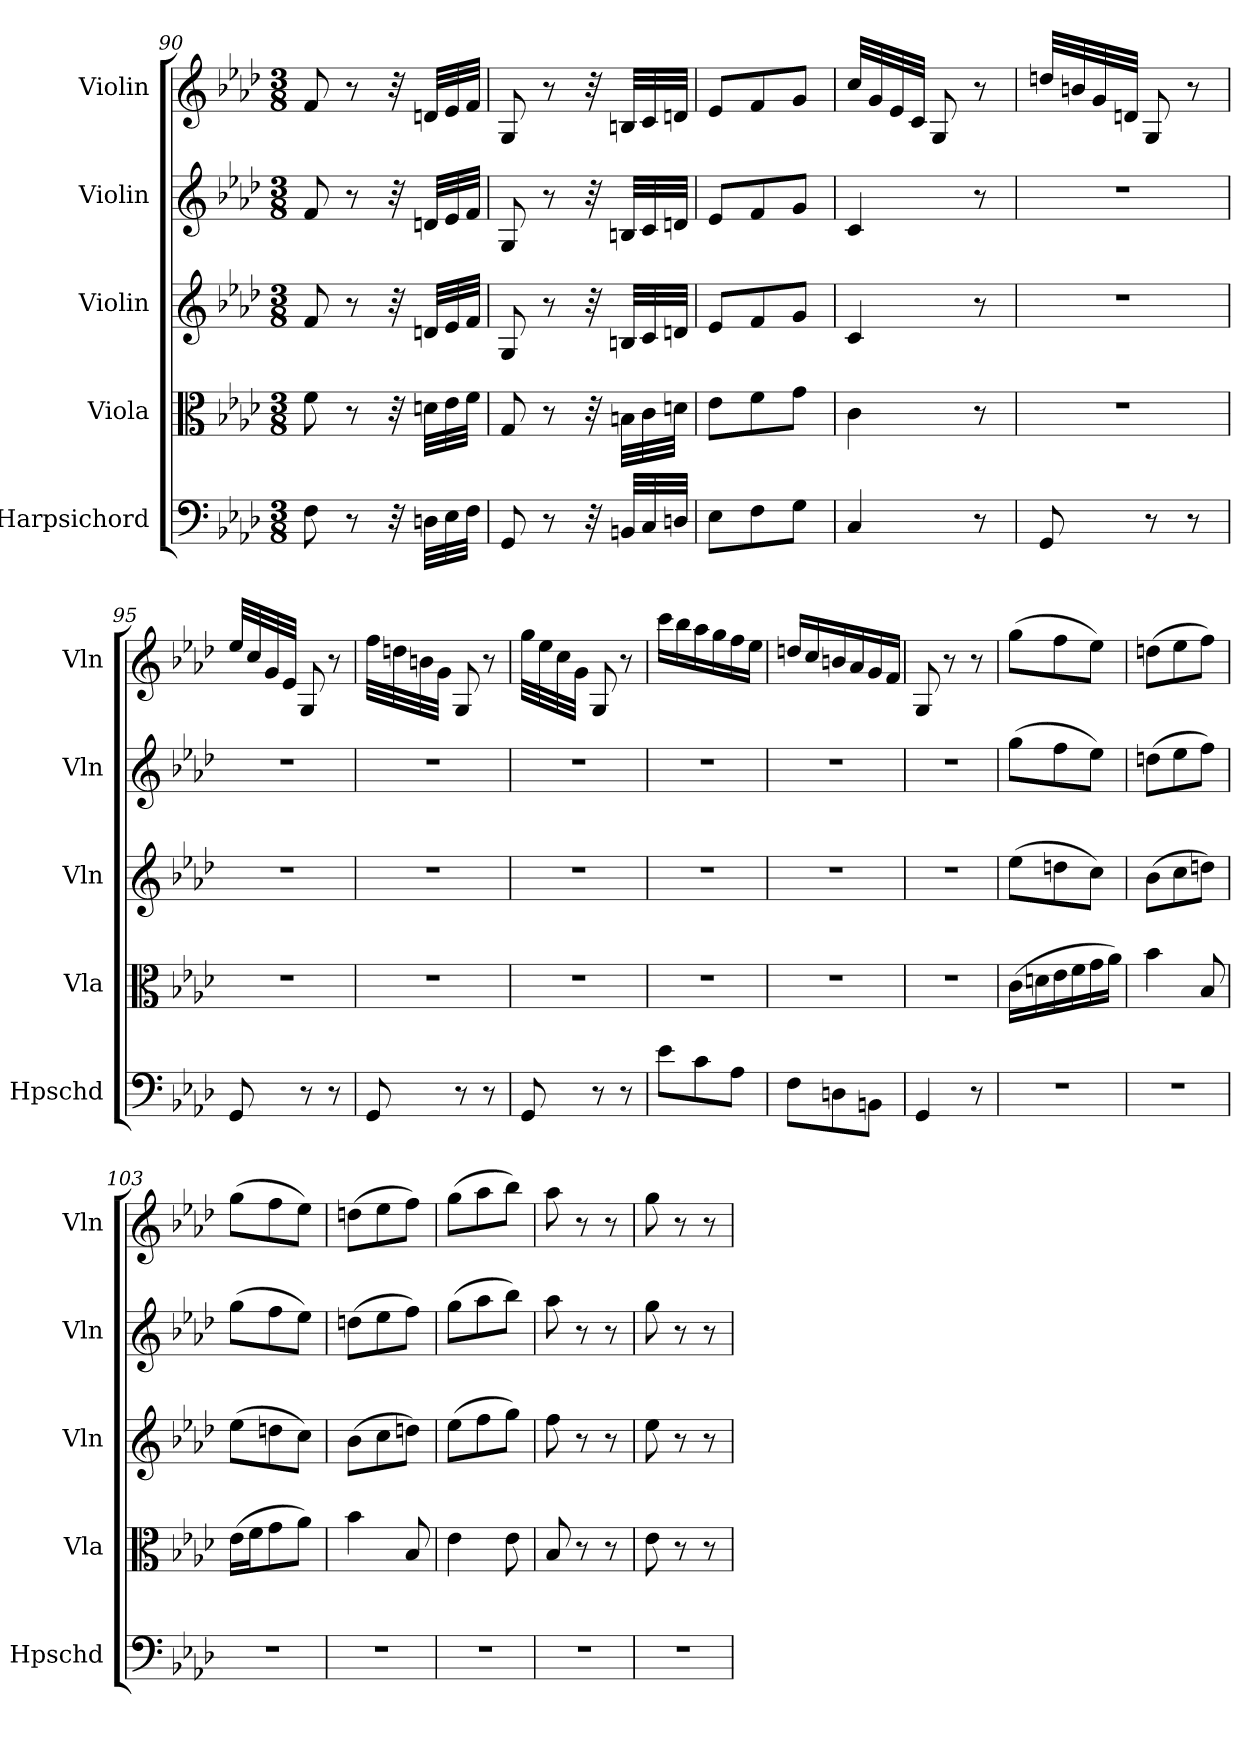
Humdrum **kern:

**kern	**kern	**kern	**kern	**kern
*part5	*part4	*part3	*part2	*part1
*staff5	*staff4	*staff3	*staff2	*staff1
*I"Harpsichord	*I"Viola	*I"Violin	*I"Violin	*I"Violin
*I'Hpschd	*I'Vla	*I'Vln	*I'Vln	*I'Vln
*clefF4	*clefC3	*clefG2	*clefG2	*clefG2
*k[b-e-a-d-]	*k[b-e-a-d-]	*k[b-e-a-d-]	*k[b-e-a-d-]	*k[b-e-a-d-]
*f:	*f:	*f:	*f:	*f:
*M3/8	*M3/8	*M3/8	*M3/8	*M3/8
=90	=90	=90	=90	=90
8F\	8f\	8f/	8f/	8f/
8r	8r	8r	8r	8r
32r	32r	32r	32r	32r
32Dn\LLL	32dn\LLL	32dn/LLL	32dn/LLL	32dn/LLL
32E-\	32e-\	32e-/	32e-/	32e-/
32F\JJJ	32f\JJJ	32f/JJJ	32f/JJJ	32f/JJJ
=91	=91	=91	=91	=91
8GG/	8G/	8G/	8G/	8G/
8r	8r	8r	8r	8r
32r	32r	32r	32r	32r
32BBn/LLL	32Bn\LLL	32Bn/LLL	32Bn/LLL	32Bn/LLL
32C/	32c\	32c/	32c/	32c/
32Dn/JJJ	32dn\JJJ	32dn/JJJ	32dn/JJJ	32dn/JJJ
=92	=92	=92	=92	=92
8E-\L	8e-\L	8e-/L	8e-/L	8e-/L
8F\	8f\	8f/	8f/	8f/
8G\J	8g\J	8g/J	8g/J	8g/J
=93	=93	=93	=93	=93
4C/	4c\	4c/	4c/	32cc/LLL
.	.	.	.	32g/
.	.	.	.	32e-/
.	.	.	.	32c/JJJ
.	.	.	.	8G/
8r	8r	8r	8r	8r
=94	=94	=94	=94	=94
8GG/	4.r	4.r	4.r	32ddn/LLL
.	.	.	.	32bn/
.	.	.	.	32g/
.	.	.	.	32dn/JJJ
8r	.	.	.	8G/
8r	.	.	.	8r
=95	=95	=95	=95	=95
8GG/	4.r	4.r	4.r	32ee-/LLL
.	.	.	.	32cc/
.	.	.	.	32g/
.	.	.	.	32e-/JJJ
8r	.	.	.	8G/
8r	.	.	.	8r
=96	=96	=96	=96	=96
8GG/	4.r	4.r	4.r	32ff\LLL
.	.	.	.	32ddn\
.	.	.	.	32bn\
.	.	.	.	32g\JJJ
8r	.	.	.	8G/
8r	.	.	.	8r
=97	=97	=97	=97	=97
8GG/	4.r	4.r	4.r	32gg\LLL
.	.	.	.	32ee-\
.	.	.	.	32cc\
.	.	.	.	32g\JJJ
8r	.	.	.	8G/
8r	.	.	.	8r
=98	=98	=98	=98	=98
8e-\L	4.r	4.r	4.r	16ccc\LL
.	.	.	.	16bb-\
8c\	.	.	.	16aa-\
.	.	.	.	16gg\
8A-\J	.	.	.	16ff\
.	.	.	.	16ee-\JJ
=99	=99	=99	=99	=99
8F\L	4.r	4.r	4.r	16ddn/LL
.	.	.	.	16cc/
8Dn\	.	.	.	16bn/
.	.	.	.	16a-/
8BBn\J	.	.	.	16g/
.	.	.	.	16f/JJ
=100	=100	=100	=100	=100
4GG/	4.r	4.r	4.r	8G/
.	.	.	.	8r
8r	.	.	.	8r
=101	=101	=101	=101	=101
4.r	(16c\LL	(8ee-\L	(8gg\L	(8gg\L
.	16dn\	.	.	.
.	16e-\	8ddn\	8ff\	8ff\
.	16f\	.	.	.
.	16g\	8cc\J)	8ee-\J)	8ee-\J)
.	16a-\JJ)	.	.	.
=102	=102	=102	=102	=102
4.r	4b-\	(8b-\L	(8ddn\L	(8ddn\L
.	.	8cc\	8ee-\	8ee-\
.	8B-/	8ddn\J)	8ff\J)	8ff\J)
=103	=103	=103	=103	=103
4.r	(16e-\LL	(8ee-\L	(8gg\L	(8gg\L
.	16f\J	.	.	.
.	8g\	8ddn\	8ff\	8ff\
.	8a-\J)	8cc\J)	8ee-\J)	8ee-\J)
=104	=104	=104	=104	=104
4.r	4b-\	(8b-\L	(8ddn\L	(8ddn\L
.	.	8cc\	8ee-\	8ee-\
.	8B-/	8ddn\J)	8ff\J)	8ff\J)
=105	=105	=105	=105	=105
4.r	4e-\	(8ee-\L	(8gg\L	(8gg\L
.	.	8ff\	8aa-\	8aa-\
.	8e-\	8gg\J)	8bb-\J)	8bb-\J)
=106	=106	=106	=106	=106
4.r	8B-/	8ff\	8aa-\	8aa-\
.	8r	8r	8r	8r
.	8r	8r	8r	8r
=107	=107	=107	=107	=107
4.r	8e-\	8ee-\	8gg\	8gg\
.	8r	8r	8r	8r
.	8r	8r	8r	8r
=	=	=	=	=
*-	*-	*-	*-	*-
